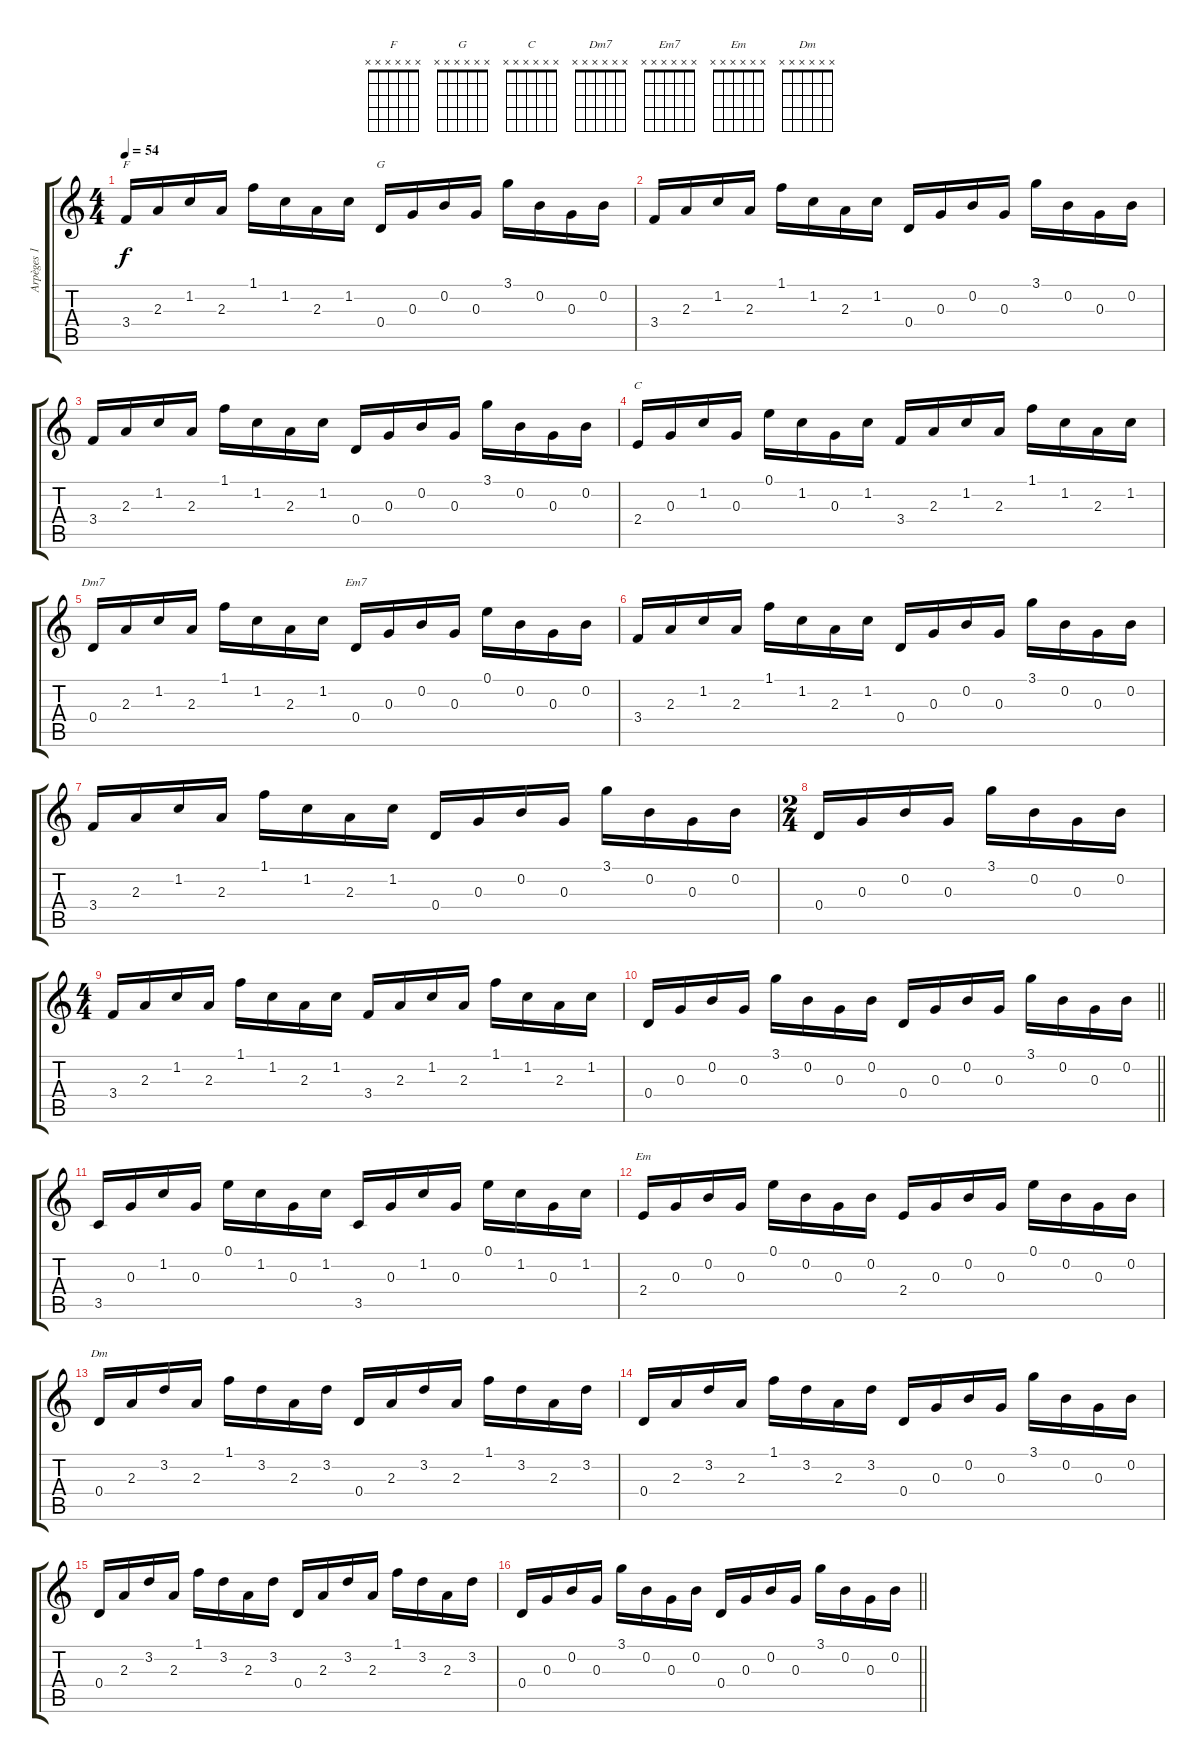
\track ("Arpèges 1" "Arpèges 1") {instrument acousticguitarnylon}
\staff {score tabs}
\tuning (E4 B3 G3 D3 A2 E2) {hide}
\chord ("F" x x x x x x)
\chord ("G" x x x x x x)
\chord ("C" x x x x x x)
\chord ("Dm7" x x x x x x)
\chord ("Em7" x x x x x x)
\chord ("Em" x x x x x x)
\chord ("Dm" x x x x x x)
\ts (4 4)
\tempo 54
\clef g2
\ks c
3.4.16{ch "F" dy f} 2.3.16 1.2.16 2.3.16 1.1.16 1.2.16 2.3.16 1.2.16 0.4.16{ch "G"} 0.3.16 0.2.16 0.3.16 3.1.16 0.2.16 0.3.16 0.2.16 |
3.4.16 2.3.16 1.2.16 2.3.16 1.1.16 1.2.16 2.3.16 1.2.16 0.4.16 0.3.16 0.2.16 0.3.16 3.1.16 0.2.16 0.3.16 0.2.16 |
3.4.16 2.3.16 1.2.16 2.3.16 1.1.16 1.2.16 2.3.16 1.2.16 0.4.16 0.3.16 0.2.16 0.3.16 3.1.16 0.2.16 0.3.16 0.2.16 |
2.4.16{ch "C"} 0.3.16 1.2.16 0.3.16 0.1.16 1.2.16 0.3.16 1.2.16 3.4.16 2.3.16 1.2.16 2.3.16 1.1.16 1.2.16 2.3.16 1.2.16 |
0.4.16{ch "Dm7"} 2.3.16 1.2.16 2.3.16 1.1.16 1.2.16 2.3.16 1.2.16 0.4.16{ch "Em7"} 0.3.16 0.2.16 0.3.16 0.1.16 0.2.16 0.3.16 0.2.16 |
3.4.16 2.3.16 1.2.16 2.3.16 1.1.16 1.2.16 2.3.16 1.2.16 0.4.16 0.3.16 0.2.16 0.3.16 3.1.16 0.2.16 0.3.16 0.2.16 |
3.4.16 2.3.16 1.2.16 2.3.16 1.1.16 1.2.16 2.3.16 1.2.16 0.4.16 0.3.16 0.2.16 0.3.16 3.1.16 0.2.16 0.3.16 0.2.16 |
\ts (2 4)
0.4.16 0.3.16 0.2.16 0.3.16 3.1.16 0.2.16 0.3.16 0.2.16 |
\ts (4 4)
3.4.16 2.3.16 1.2.16 2.3.16 1.1.16 1.2.16 2.3.16 1.2.16 3.4.16 2.3.16 1.2.16 2.3.16 1.1.16 1.2.16 2.3.16 1.2.16 |
\barLineRight lightlight
0.4.16 0.3.16 0.2.16 0.3.16 3.1.16 0.2.16 0.3.16 0.2.16 0.4.16 0.3.16 0.2.16 0.3.16 3.1.16 0.2.16 0.3.16 0.2.16 |
3.5.16 0.3.16 1.2.16 0.3.16 0.1.16 1.2.16 0.3.16 1.2.16 3.5.16 0.3.16 1.2.16 0.3.16 0.1.16 1.2.16 0.3.16 1.2.16 |
2.4.16{ch "Em"} 0.3.16 0.2.16 0.3.16 0.1.16 0.2.16 0.3.16 0.2.16 2.4.16 0.3.16 0.2.16 0.3.16 0.1.16 0.2.16 0.3.16 0.2.16 |
0.4.16{ch "Dm"} 2.3.16 3.2.16 2.3.16 1.1.16 3.2.16 2.3.16 3.2.16 0.4.16 2.3.16 3.2.16 2.3.16 1.1.16 3.2.16 2.3.16 3.2.16 |
0.4.16 2.3.16 3.2.16 2.3.16 1.1.16 3.2.16 2.3.16 3.2.16 0.4.16 0.3.16 0.2.16 0.3.16 3.1.16 0.2.16 0.3.16 0.2.16 |
0.4.16 2.3.16 3.2.16 2.3.16 1.1.16 3.2.16 2.3.16 3.2.16 0.4.16 2.3.16 3.2.16 2.3.16 1.1.16 3.2.16 2.3.16 3.2.16 |
\barLineRight lightlight
0.4.16 0.3.16 0.2.16 0.3.16 3.1.16 0.2.16 0.3.16 0.2.16 0.4.16 0.3.16 0.2.16 0.3.16 3.1.16 0.2.16 0.3.16 0.2.16
